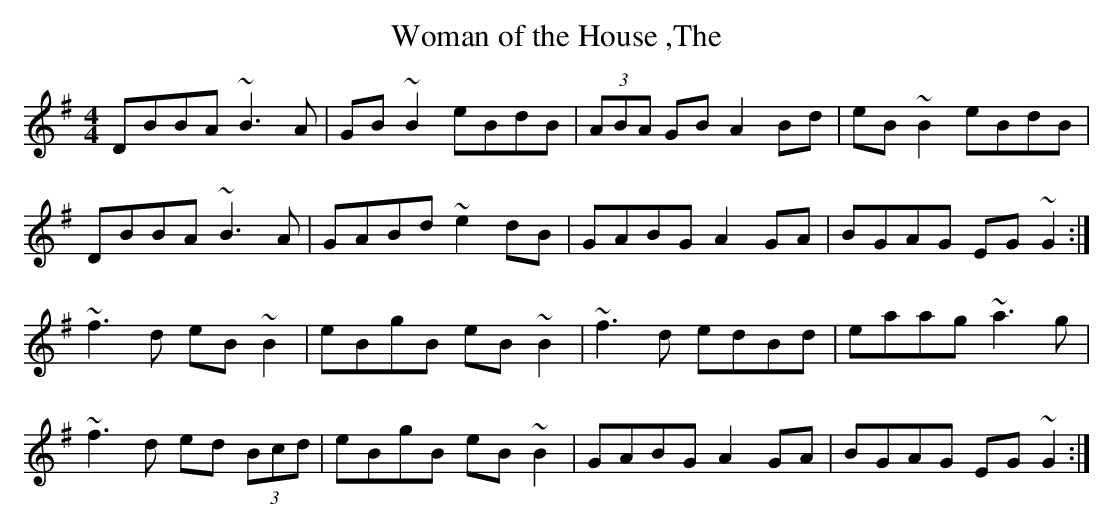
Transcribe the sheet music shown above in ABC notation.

X:1
T:Woman of the House ,The
L:1/8
M:4/4
K:G
DBBA ~B3A|GB~B2 eBdB|(3ABA GB A2 Bd|eB~B2 eBdB|
DBBA ~B3A|GABd ~e2 dB|GABG A2 GA|BGAG EG~G2:|
~f3d eB~B2|eBgB eB~B2|~f3d edBd|eaag ~a3 g|
~f3d ed (3Bcd|eBgB eB ~B2|GABG A2GA|BGAG EG~G2:|
